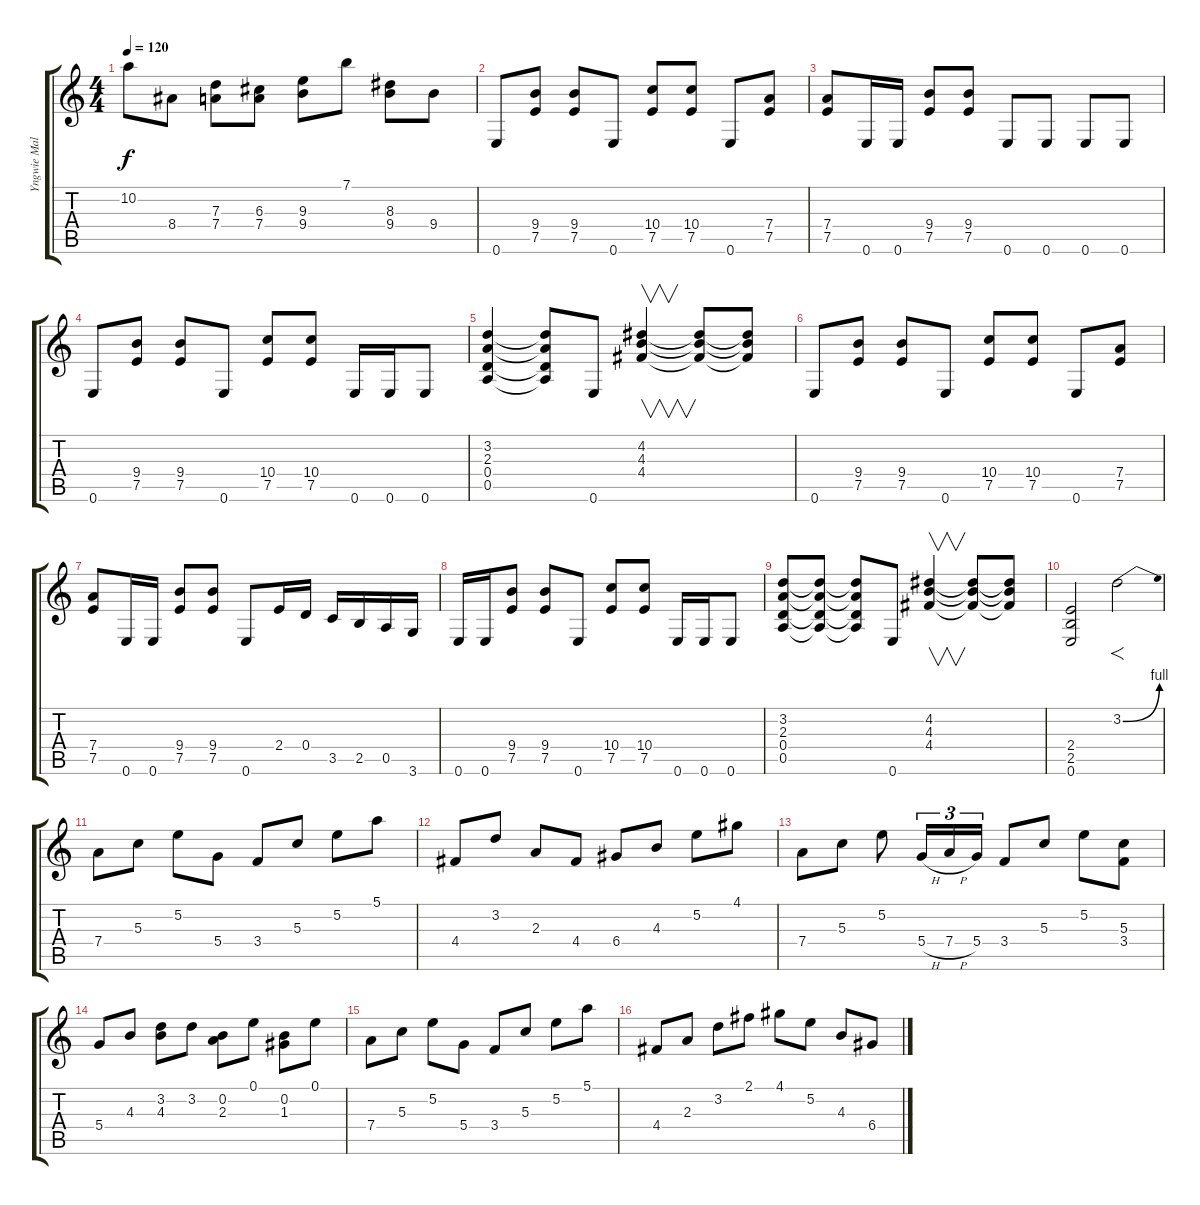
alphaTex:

\track ("Yngwie Malmsteen" "Yngwie Mal") {instrument distortionguitar}
\staff {score tabs}
\tuning (E4 B3 G3 D3 A2 E2) {hide}
\ts (4 4)
\tempo 120
\clef g2
\ks c
10.2.8{dy f} 8.4.8 (7.3 7.4).8 (6.3 7.4).8 (9.3 9.4).8 7.1.8 (8.3 9.4).8 9.4.8 |
0.6.8 (9.4 7.5).8 (9.4 7.5).8 0.6.8 (10.4 7.5).8 (10.4 7.5).8 0.6.8 (7.4 7.5).8 |
(7.4 7.5).8 0.6.16 0.6.16 (9.4 7.5).8 (9.4 7.5).8 0.6.8 0.6.8 0.6.8 0.6.8 |
0.6.8 (9.4 7.5).8 (9.4 7.5).8 0.6.8 (10.4 7.5).8 (10.4 7.5).8 0.6.16 0.6.16 0.6.8 |
(3.2 2.3 0.4 0.5).4 (3.2{t} 2.3{t} 0.4{t} 0.5{t}).8 0.6.8 (4.2 4.3 4.4).4{v} (4.2{t} 4.3{t} 4.4{t}).8 (4.2{t} 4.3{t} 4.4{t}).8 |
0.6.8 (9.4 7.5).8 (9.4 7.5).8 0.6.8 (10.4 7.5).8 (10.4 7.5).8 0.6.8 (7.4 7.5).8 |
(7.4 7.5).8 0.6.16 0.6.16 (9.4 7.5).8 (9.4 7.5).8 0.6.8 2.4.16 0.4.16 3.5.16 2.5.16 0.5.16 3.6.16 |
0.6.16 0.6.16 (9.4 7.5).8 (9.4 7.5).8 0.6.8 (10.4 7.5).8 (10.4 7.5).8 0.6.16 0.6.16 0.6.8 |
(3.2 2.3 0.4 0.5).8 (3.2{t} 2.3{t} 0.4{t} 0.5{t}).8 (3.2{t} 2.3{t} 0.4{t} 0.5{t}).8 0.6.8 (4.2 4.3 4.4).4{v} (4.2{t} 4.3{t} 4.4{t}).8 (4.2{t} 4.3{t} 4.4{t}).8 |
(2.4 2.5 0.6).2 3.2{be (bend 0 0 60 4)}.2{f} |
7.4.8 5.3.8 5.2.8 5.4.8 3.4.8 5.3.8 5.2.8 5.1.8 |
4.4.8 3.2.8 2.3.8 4.4.8 6.4.8 4.3.8 5.2.8 4.1.8 |
7.4.8 5.3.8 5.2.8 5.4{h}.16{tu (3 2)} 7.4{h}.16{tu (3 2)} 5.4.16{tu (3 2)} 3.4.8 5.3.8 5.2.8 (5.3 3.4).8 |
5.4.8 4.3.8 (3.2 4.3).8 3.2.8 (0.2 2.3).8 0.1.8 (0.2 1.3).8 0.1.8 |
7.4.8 5.3.8 5.2.8 5.4.8 3.4.8 5.3.8 5.2.8 5.1.8 |
4.4.8 2.3.8 3.2.8 2.1.8 4.1.8 5.2.8 4.3.8 6.4.8
